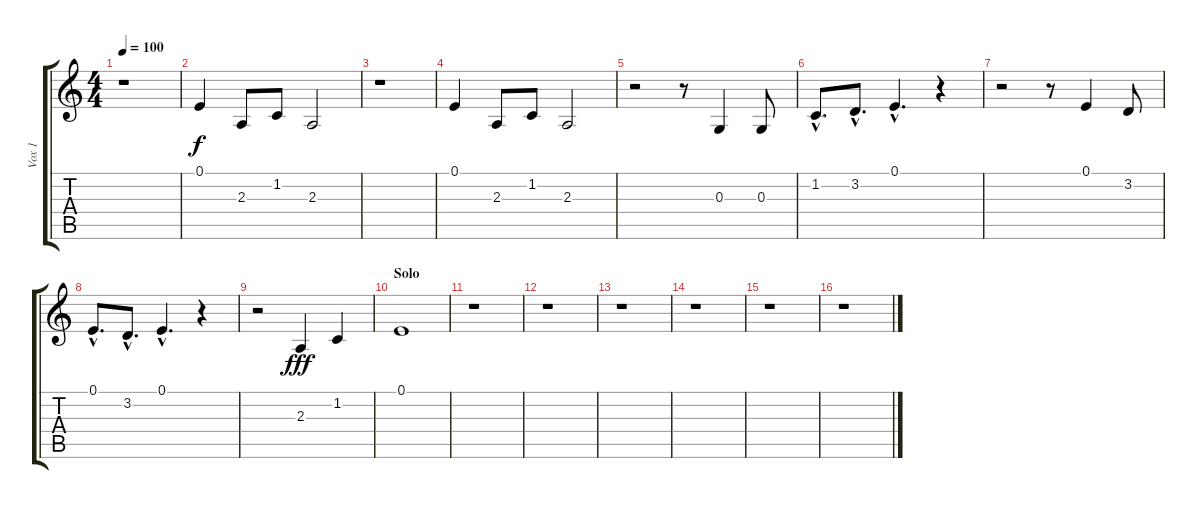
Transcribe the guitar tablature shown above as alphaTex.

\track ("Vox 1" "Vox 1") {instrument harmonica}
\staff {score tabs}
\tuning (E4 B3 G3 D3 A2 E2) {hide}
\ts (4 4)
\tempo 100
\clef g2
\ks c
r.1{dy f} |
0.1.4 2.3.8 1.2.8 2.3.2 |
r.1 |
0.1.4 2.3.8 1.2.8 2.3.2 |
r.2 r.8 0.3.4 0.3.8 |
1.2{hac}.8{d} 3.2{hac}.8{d} 0.1{hac}.4{d} r.4 |
r.2 r.8 0.1.4 3.2.8 |
0.1{hac}.8{d} 3.2{hac}.8{d} 0.1{hac}.4{d} r.4 |
r.2 2.3.4{dy fff} 1.2.4 |
\section ("" "Solo")
0.1.1 |
r.1 |
r.1 |
r.1 |
r.1 |
r.1 |
r.1
